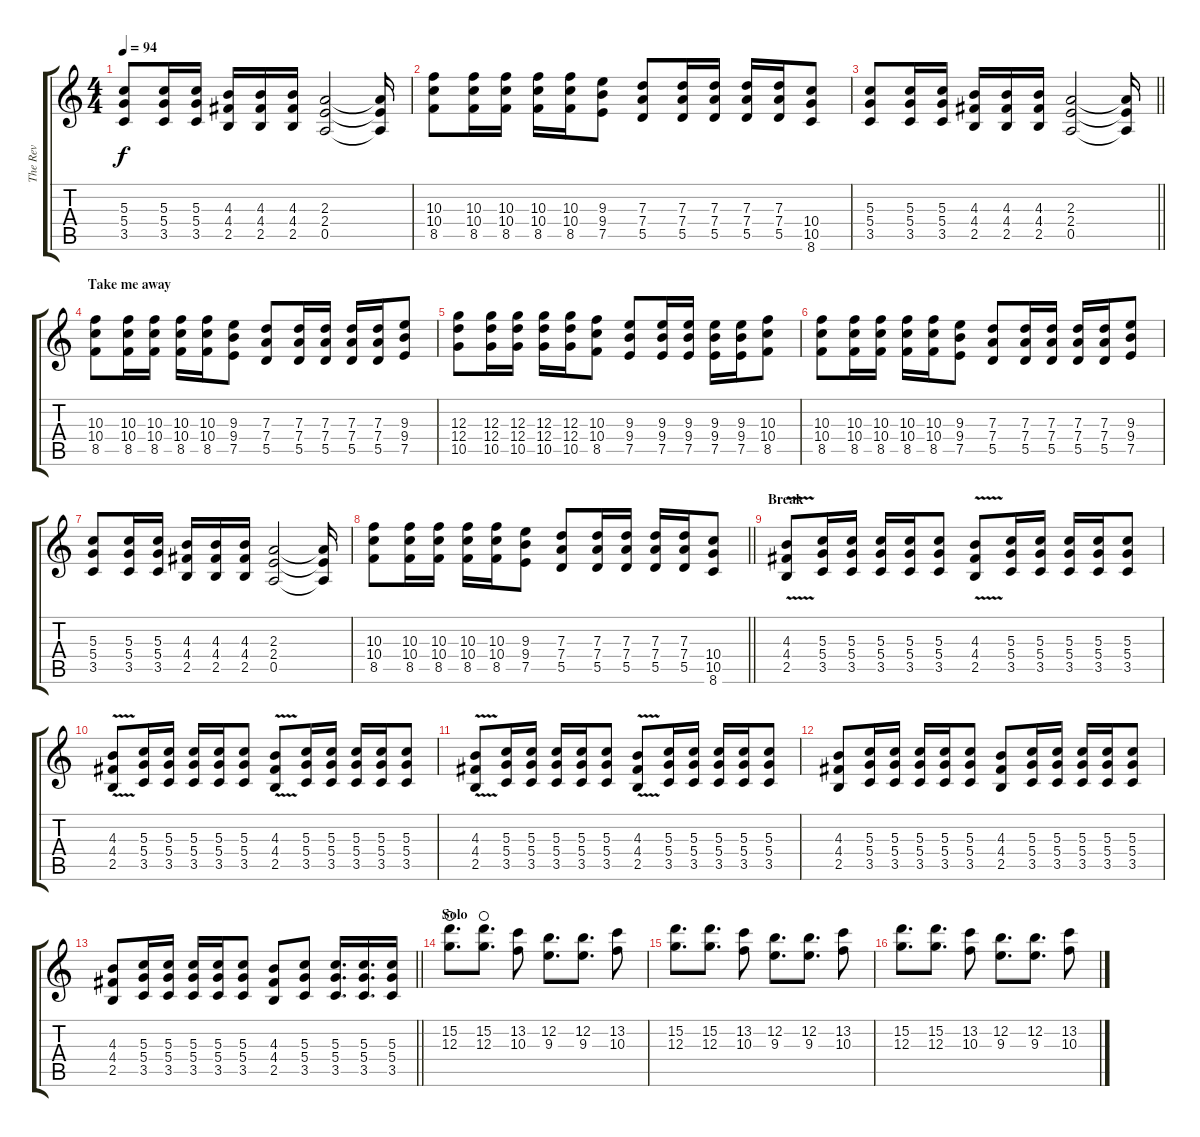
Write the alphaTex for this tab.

\track ("The Rev" "The Rev") {instrument distortionguitar}
\staff {score tabs}
\tuning (E4 B3 G3 D3 A2 E2) {hide}
\ts (4 4)
\tempo 94
\clef g2
\ks c
(5.3 5.4 3.5).8{dy f} (5.3 5.4 3.5).16 (5.3 5.4 3.5).16 (4.3 4.4 2.5).16 (4.3 4.4 2.5).16 (4.3 4.4 2.5).16 (2.3 2.4 0.5).2 (2.3{t} 2.4{t} 0.5{t}).16 |
(10.3 10.4 8.5).8 (10.3 10.4 8.5).16 (10.3 10.4 8.5).16 (10.3 10.4 8.5).16 (10.3 10.4 8.5).16 (9.3 9.4 7.5).8 (7.3 7.4 5.5).8 (7.3 7.4 5.5).16 (7.3 7.4 5.5).16 (7.3 7.4 5.5).16 (7.3 7.4 5.5).16 (10.4 10.5 8.6).8 |
\barLineRight lightlight
(5.3 5.4 3.5).8 (5.3 5.4 3.5).16 (5.3 5.4 3.5).16 (4.3 4.4 2.5).16 (4.3 4.4 2.5).16 (4.3 4.4 2.5).16 (2.3 2.4 0.5).2 (2.3{t} 2.4{t} 0.5{t}).16 |
\section ("" "Take me away")
(10.3 10.4 8.5).8 (10.3 10.4 8.5).16 (10.3 10.4 8.5).16 (10.3 10.4 8.5).16 (10.3 10.4 8.5).16 (9.3 9.4 7.5).8 (7.3 7.4 5.5).8 (7.3 7.4 5.5).16 (7.3 7.4 5.5).16 (7.3 7.4 5.5).16 (7.3 7.4 5.5).16 (9.3 9.4 7.5).8 |
(12.3 12.4 10.5).8 (12.3 12.4 10.5).16 (12.3 12.4 10.5).16 (12.3 12.4 10.5).16 (12.3 12.4 10.5).16 (10.3 10.4 8.5).8 (9.3 9.4 7.5).8 (9.3 9.4 7.5).16 (9.3 9.4 7.5).16 (9.3 9.4 7.5).16 (9.3 9.4 7.5).16 (10.3 10.4 8.5).8 |
(10.3 10.4 8.5).8 (10.3 10.4 8.5).16 (10.3 10.4 8.5).16 (10.3 10.4 8.5).16 (10.3 10.4 8.5).16 (9.3 9.4 7.5).8 (7.3 7.4 5.5).8 (7.3 7.4 5.5).16 (7.3 7.4 5.5).16 (7.3 7.4 5.5).16 (7.3 7.4 5.5).16 (9.3 9.4 7.5).8 |
(5.3 5.4 3.5).8 (5.3 5.4 3.5).16 (5.3 5.4 3.5).16 (4.3 4.4 2.5).16 (4.3 4.4 2.5).16 (4.3 4.4 2.5).16 (2.3 2.4 0.5).2 (2.3{t} 2.4{t} 0.5{t}).16 |
\barLineRight lightlight
(10.3 10.4 8.5).8 (10.3 10.4 8.5).16 (10.3 10.4 8.5).16 (10.3 10.4 8.5).16 (10.3 10.4 8.5).16 (9.3 9.4 7.5).8 (7.3 7.4 5.5).8 (7.3 7.4 5.5).16 (7.3 7.4 5.5).16 (7.3 7.4 5.5).16 (7.3 7.4 5.5).16 (10.4 10.5 8.6).8 |
\section ("" "Break")
(4.3{v} 4.4{v} 2.5{v}).8 (5.3 5.4 3.5).16 (5.3 5.4 3.5).16 (5.3 5.4 3.5).16 (5.3 5.4 3.5).16 (5.3 5.4 3.5).8 (4.3{v} 4.4{v} 2.5{v}).8 (5.3 5.4 3.5).16 (5.3 5.4 3.5).16 (5.3 5.4 3.5).16 (5.3 5.4 3.5).16 (5.3 5.4 3.5).8 |
(4.3{v} 4.4{v} 2.5{v}).8 (5.3 5.4 3.5).16 (5.3 5.4 3.5).16 (5.3 5.4 3.5).16 (5.3 5.4 3.5).16 (5.3 5.4 3.5).8 (4.3{v} 4.4{v} 2.5{v}).8 (5.3 5.4 3.5).16 (5.3 5.4 3.5).16 (5.3 5.4 3.5).16 (5.3 5.4 3.5).16 (5.3 5.4 3.5).8 |
(4.3{v} 4.4{v} 2.5{v}).8 (5.3 5.4 3.5).16 (5.3 5.4 3.5).16 (5.3 5.4 3.5).16 (5.3 5.4 3.5).16 (5.3 5.4 3.5).8 (4.3{v} 4.4{v} 2.5{v}).8 (5.3 5.4 3.5).16 (5.3 5.4 3.5).16 (5.3 5.4 3.5).16 (5.3 5.4 3.5).16 (5.3 5.4 3.5).8 |
(4.3 4.4 2.5).8 (5.3 5.4 3.5).16 (5.3 5.4 3.5).16 (5.3 5.4 3.5).16 (5.3 5.4 3.5).16 (5.3 5.4 3.5).8 (4.3 4.4 2.5).8 (5.3 5.4 3.5).16 (5.3 5.4 3.5).16 (5.3 5.4 3.5).16 (5.3 5.4 3.5).16 (5.3 5.4 3.5).8 |
\barLineRight lightlight
(4.3 4.4 2.5).8 (5.3 5.4 3.5).16 (5.3 5.4 3.5).16 (5.3 5.4 3.5).16 (5.3 5.4 3.5).16 (5.3 5.4 3.5).8 (4.3 4.4 2.5).8 (5.3 5.4 3.5).8 (5.3 5.4 3.5).16{d} (5.3 5.4 3.5).16{d} (5.3 5.4 3.5).16 |
\section ("" "Solo")
(15.2 12.3).8{d waho} (15.2 12.3).8{d waho} (13.2 10.3).8 (12.2 9.3).8{d} (12.2 9.3).8{d} (13.2 10.3).8 |
(15.2 12.3).8{d} (15.2 12.3).8{d} (13.2 10.3).8 (12.2 9.3).8{d} (12.2 9.3).8{d} (13.2 10.3).8 |
(15.2 12.3).8{d} (15.2 12.3).8{d} (13.2 10.3).8 (12.2 9.3).8{d} (12.2 9.3).8{d} (13.2 10.3).8
